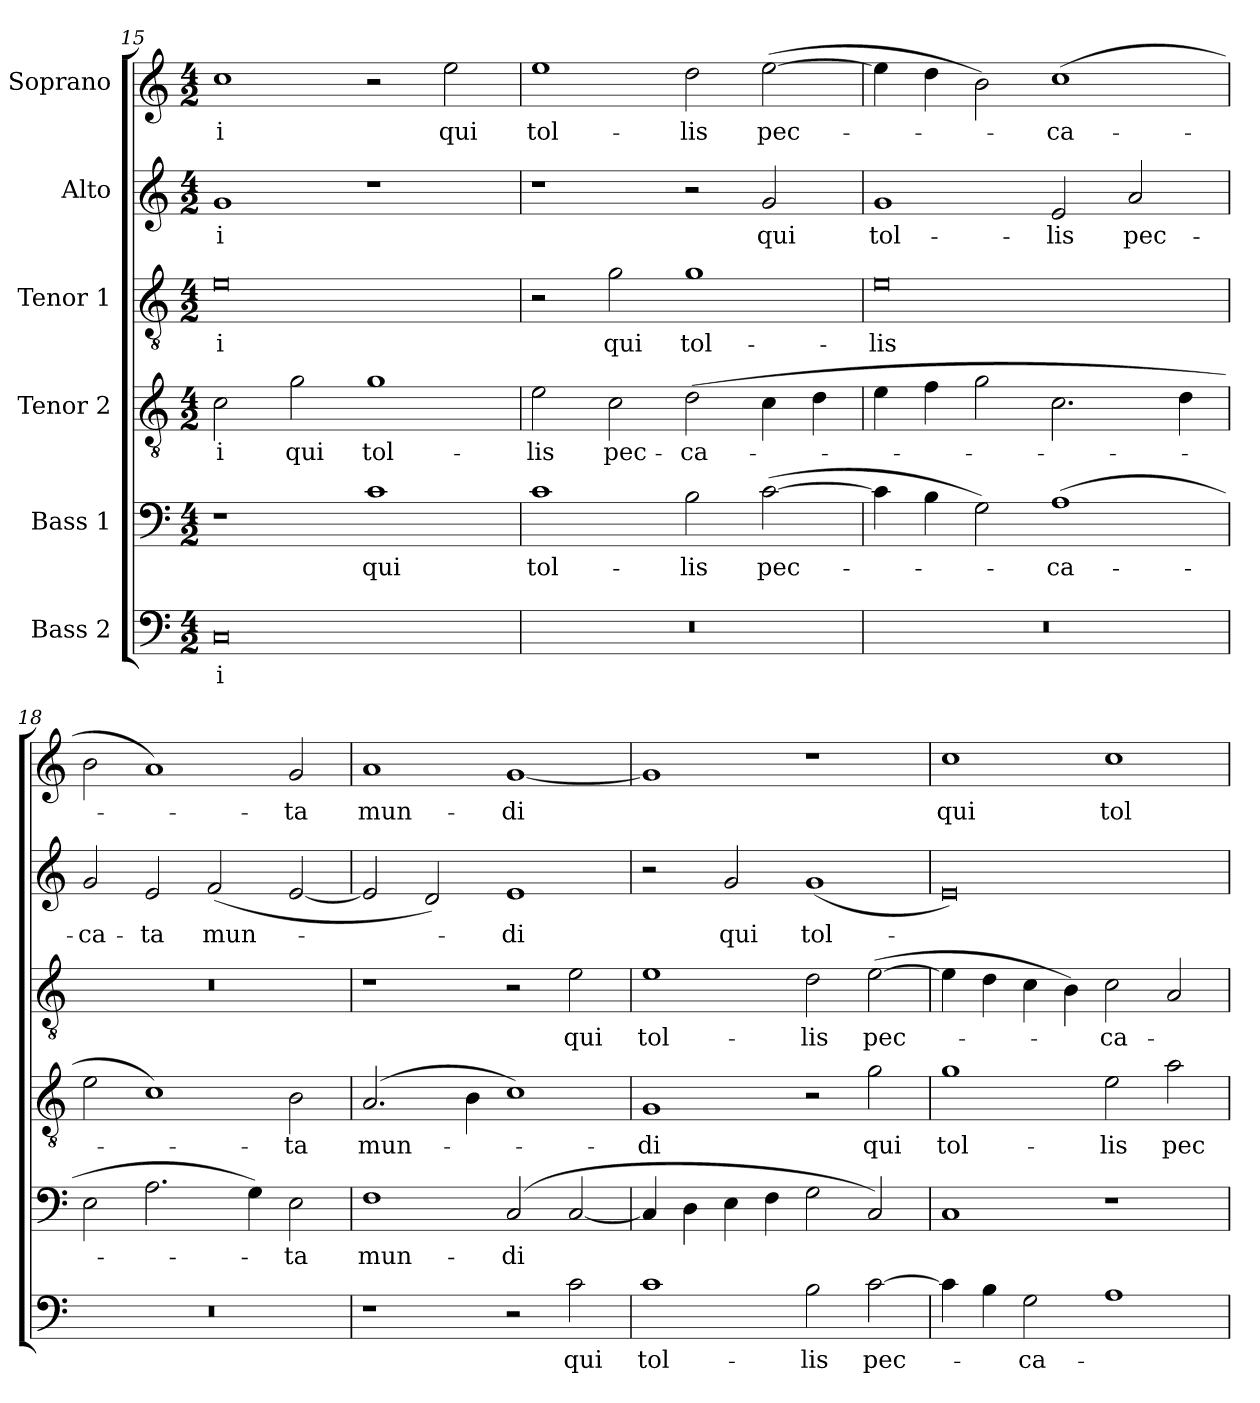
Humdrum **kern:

**kern	**text	**kern	**text	**kern	**text	**kern	**text	**kern	**text	**kern	**text
*part6	*part6	*part5	*part5	*part4	*part4	*part3	*part3	*part2	*part2	*part1	*part1
*staff6	*staff6	*staff5	*staff5	*staff4	*staff4	*staff3	*staff3	*staff2	*staff2	*staff1	*staff1
*I"Bass 2	*	*I"Bass 1	*	*I"Tenor 2	*	*I"Tenor 1	*	*I"Alto	*	*I"Soprano	*
*clefF4	*	*clefF4	*	*clefGv2	*	*clefGv2	*	*clefG2	*	*clefG2	*
*k[]	*	*k[]	*	*k[]	*	*k[]	*	*k[]	*	*k[]	*
*C:	*	*C:	*	*C:	*	*C:	*	*C:	*	*C:	*
*M4/2	*	*M4/2	*	*M4/2	*	*M4/2	*	*M4/2	*	*M4/2	*
=15	=15	=15	=15	=15	=15	=15	=15	=15	=15	=15	=15
0C	-i	1r	.	2c\	-i	0e	-i	1g	-i	1cc	-i
.	.	.	.	2g\	qui	.	.	.	.	.	.
.	.	1c	qui	1g	tol-	.	.	1r	.	2r	.
.	.	.	.	.	.	.	.	.	.	2ee\	qui
=16	=16	=16	=16	=16	=16	=16	=16	=16	=16	=16	=16
0r	.	1c	tol-	2e\	-lis	2r	.	1r	.	1ee	tol-
.	.	.	.	2c\	pec-	2g\	qui	.	.	.	.
.	.	2B\	-lis	(2d\	-ca-	1g	tol-	2r	.	2dd\	-lis
.	.	([2c\	pec-	4c\	.	.	.	2g/	qui	([2ee\	pec-
.	.	.	.	4d\	.	.	.	.	.	.	.
=17	=17	=17	=17	=17	=17	=17	=17	=17	=17	=17	=17
0r	.	4c\]	.	4e\	.	0e	-lis	1g	tol-	4ee\]	.
.	.	4B\	.	4f\	.	.	.	.	.	4dd\	.
.	.	2G\)	.	2g\	.	.	.	.	.	2b\)	.
.	.	(1A	-ca-	2.c\	.	.	.	2e/	-lis	(1cc	-ca-
.	.	.	.	.	.	.	.	2a/	pec-	.	.
.	.	.	.	4d\	.	.	.	.	.	.	.
=18	=18	=18	=18	=18	=18	=18	=18	=18	=18	=18	=18
0r	.	2E\	.	2e\	.	0r	.	2g/	-ca-	2b\	.
.	.	2.A\	.	1c)	.	.	.	2e/	-ta	1a)	.
.	.	.	.	.	.	.	.	(2f/	mun-	.	.
.	.	4G\)	.	.	.	.	.	.	.	.	.
.	.	2E\	-ta	2B\	-ta	.	.	[2e/	.	2g/	-ta
!!LO:PB:g=z
=19	=19	=19	=19	=19	=19	=19	=19	=19	=19	=19	=19
1r	.	1F	mun-	(2.A/	mun-	1r	.	2e/]	-­-	1a	mun-
.	.	.	.	.	.	.	.	2d/)	.	.	.
.	.	.	.	4B\	.	.	.	.	.	.	.
2r	.	(2C/	-di	1c)	.	2r	.	1e	-di	[1g	-di
2c\	qui	[2C/	.	.	.	2e\	qui	.	.	.	.
=20	=20	=20	=20	=20	=20	=20	=20	=20	=20	=20	=20
1c	tol-	4C/]	.	1G	-di	1e	tol-	2r	.	1g]	.
.	.	4D\	.	.	.	.	.	.	.	.	.
.	.	4E\	.	.	.	.	.	2g/	qui	.	.
.	.	4F\	.	.	.	.	.	.	.	.	.
2B\	-lis	2G\	.	2r	.	2d\	-lis	(1g	tol-	1r	.
[2c\	pec-	2C/)	.	2g\	qui	([2e\	pec-	.	.	.	.
=21	=21	=21	=21	=21	=21	=21	=21	=21	=21	=21	=21
4c\]	.	1C	.	1g	tol-	4e\]	.	0e)	.	1cc	qui
4B\	.	.	.	.	.	4d\	.	.	.	.	.
2G\	-ca-	.	.	.	.	4c\	.	.	.	.	.
.	.	.	.	.	.	4B\)	.	.	.	.	.
1A	.	1r	.	2e\	-lis	2c\	-ca-	.	.	1cc	tol-
.	.	.	.	2a\	pec-	2A/	.	.	.	.	.
=	=	=	=	=	=	=	=	=	=	=	=
*-	*-	*-	*-	*-	*-	*-	*-	*-	*-	*-	*-
